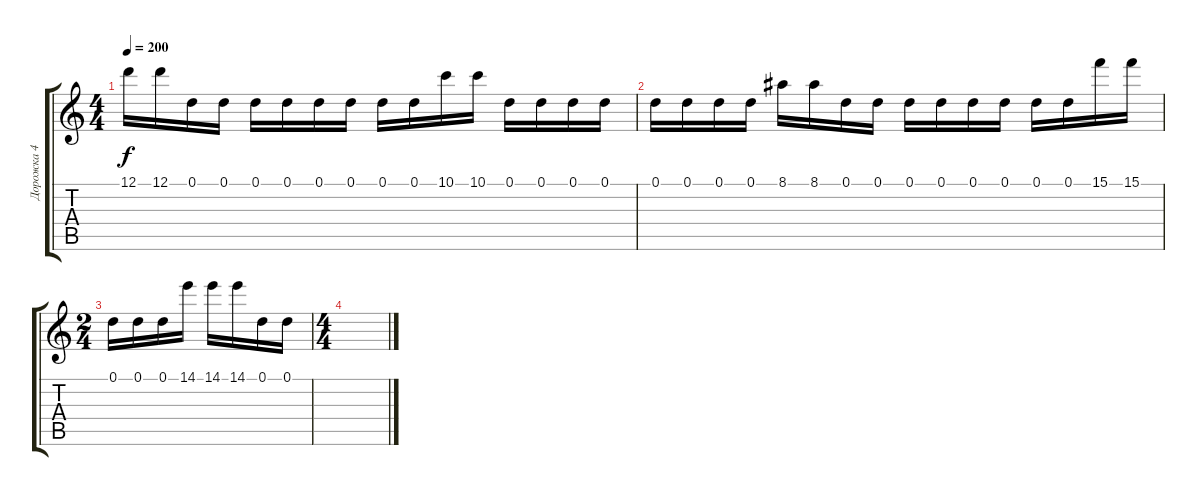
\track ("Дорожка 4" "Дорожка 4") {instrument distortionguitar}
\staff {score tabs}
\tuning (D4 A3 F3 C3 G2 D2) {hide}
\ts (4 4)
\tempo 200
\clef g2
\ks c
12.1.16{dy f} 12.1.16 0.1.16 0.1.16 0.1.16 0.1.16 0.1.16 0.1.16 0.1.16 0.1.16 10.1.16 10.1.16 0.1.16 0.1.16 0.1.16 0.1.16 |
0.1.16 0.1.16 0.1.16 0.1.16 8.1.16 8.1.16 0.1.16 0.1.16 0.1.16 0.1.16 0.1.16 0.1.16 0.1.16 0.1.16 15.1.16 15.1.16 |
\ts (2 4)
0.1.16 0.1.16 0.1.16 14.1.16 14.1.16 14.1.16 0.1.16 0.1.16 |
\ts (4 4)
